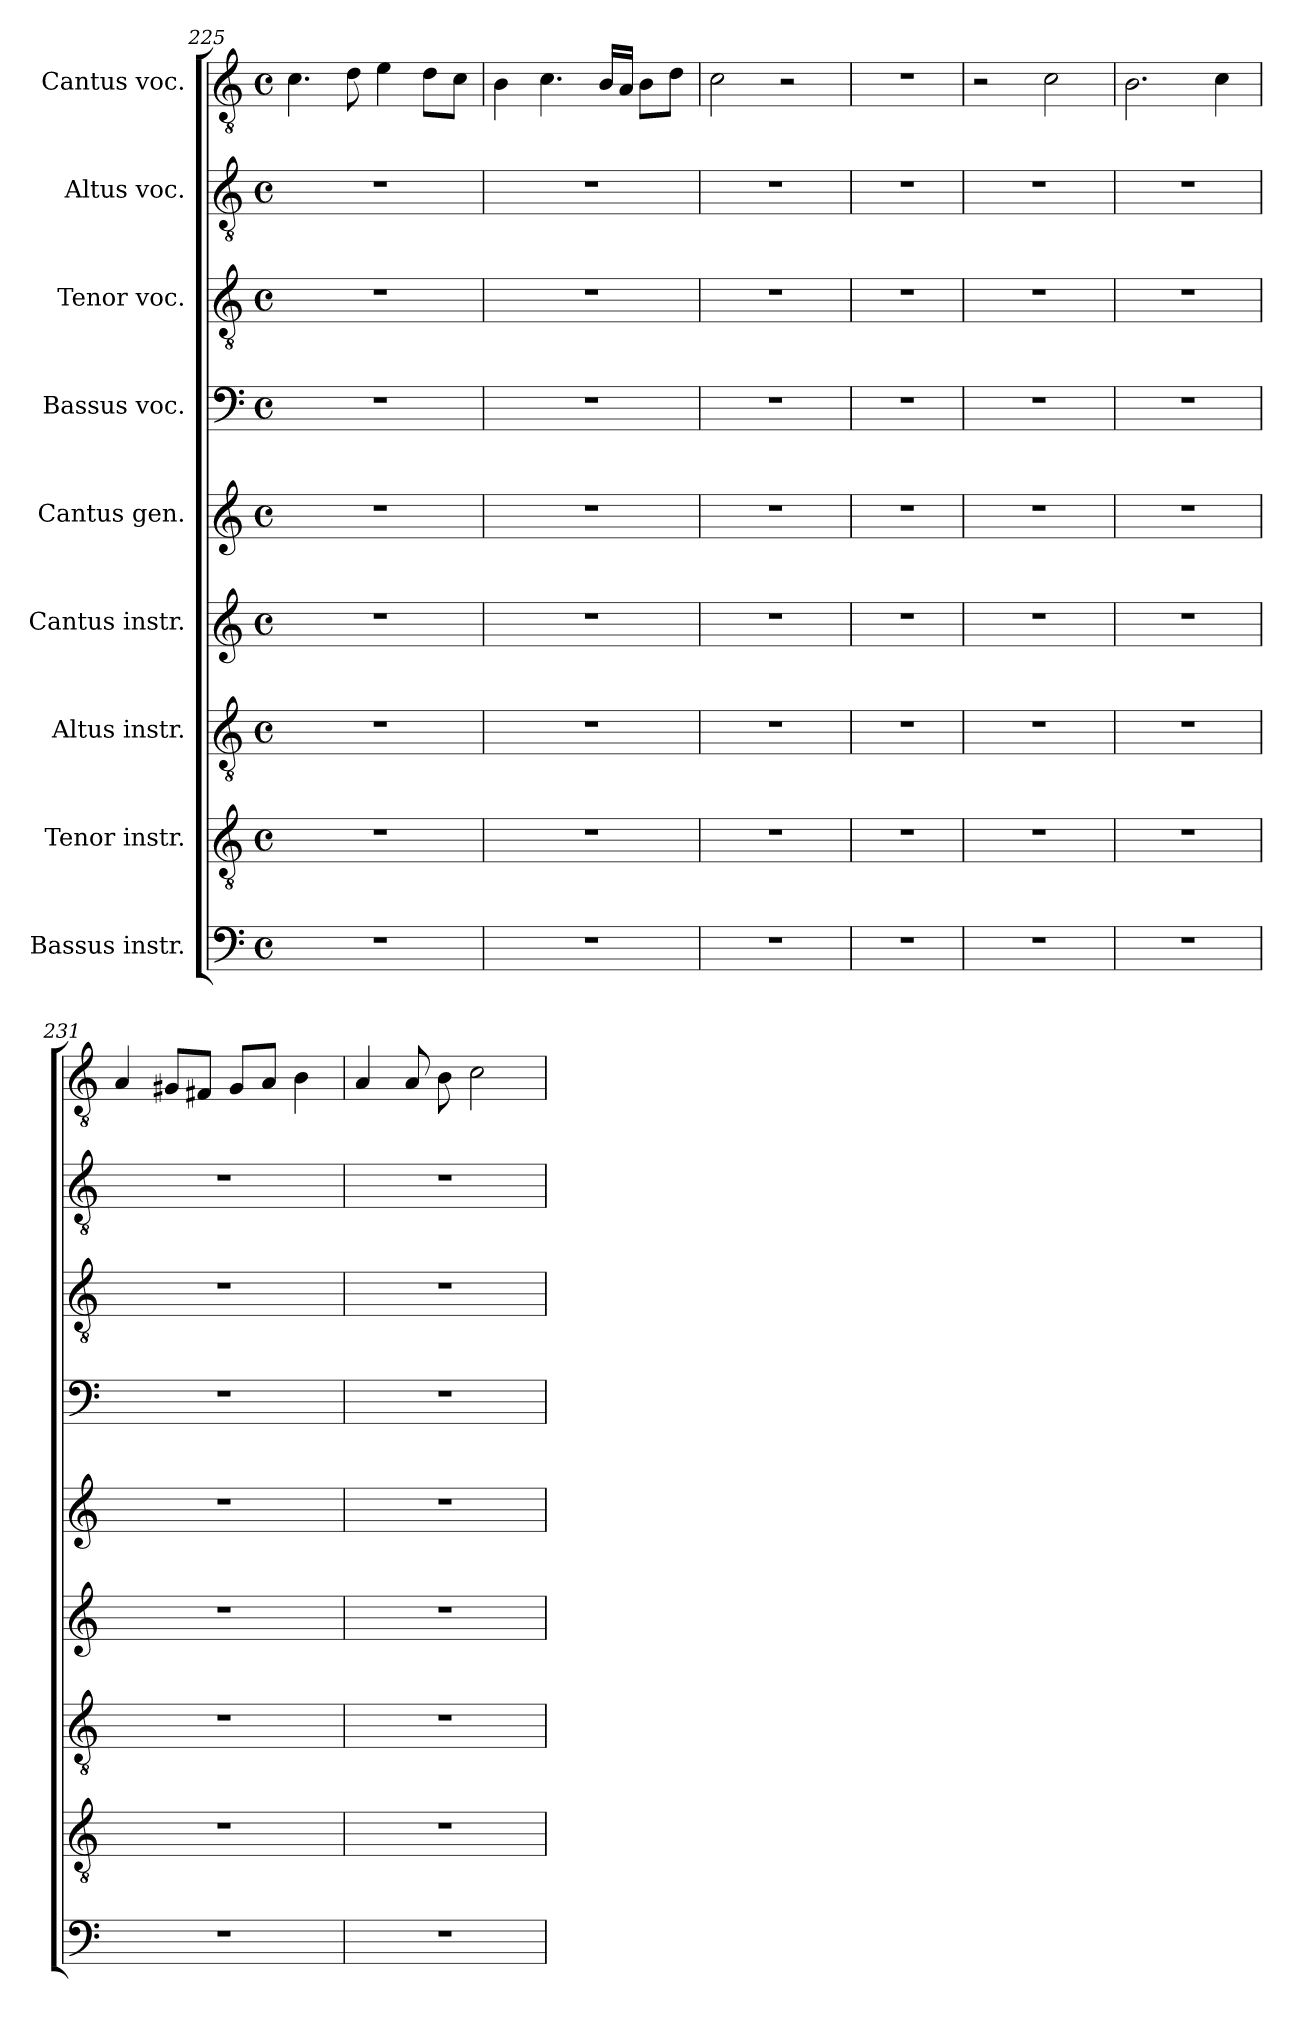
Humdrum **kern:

**kern	**kern	**kern	**kern	**kern	**kern	**kern	**kern	**kern
*part9	*part8	*part7	*part6	*part5	*part4	*part3	*part2	*part1
*staff9	*staff8	*staff7	*staff6	*staff5	*staff4	*staff3	*staff2	*staff1
*I"Bassus instr.	*I"Tenor instr.	*I"Altus instr.	*I"Cantus instr.	*I"Cantus gen.	*I"Bassus voc.	*I"Tenor voc.	*I"Altus voc.	*I"Cantus voc.
*clefF4	*clefGv2	*clefGv2	*clefG2	*clefG2	*clefF4	*clefGv2	*clefGv2	*clefGv2
*k[]	*k[]	*k[]	*k[]	*k[]	*k[]	*k[]	*k[]	*k[]
*C:	*C:	*C:	*C:	*C:	*C:	*C:	*C:	*C:
*M4/4	*M4/4	*M4/4	*M4/4	*M4/4	*M4/4	*M4/4	*M4/4	*M4/4
*met(c)	*met(c)	*met(c)	*met(c)	*met(c)	*met(c)	*met(c)	*met(c)	*met(c)
=225	=225	=225	=225	=225	=225	=225	=225	=225
1r	1r	1r	1r	1r	1r	1r	1r	4.c\
.	.	.	.	.	.	.	.	8d\
.	.	.	.	.	.	.	.	4e\
.	.	.	.	.	.	.	.	8d\L
.	.	.	.	.	.	.	.	8c\J
!!LO:LB:g=z
=226	=226	=226	=226	=226	=226	=226	=226	=226
1r	1r	1r	1r	1r	1r	1r	1r	4B\
.	.	.	.	.	.	.	.	4.c\
.	.	.	.	.	.	.	.	16B/LL
.	.	.	.	.	.	.	.	16A/JJ
.	.	.	.	.	.	.	.	8B\L
.	.	.	.	.	.	.	.	8d\J
=227	=227	=227	=227	=227	=227	=227	=227	=227
1r	1r	1r	1r	1r	1r	1r	1r	2c\
.	.	.	.	.	.	.	.	2r
=228	=228	=228	=228	=228	=228	=228	=228	=228
1r	1r	1r	1r	1r	1r	1r	1r	1r
=229	=229	=229	=229	=229	=229	=229	=229	=229
1r	1r	1r	1r	1r	1r	1r	1r	2r
.	.	.	.	.	.	.	.	2c\
!!LO:LB:g=z
=230	=230	=230	=230	=230	=230	=230	=230	=230
1r	1r	1r	1r	1r	1r	1r	1r	2.B\
.	.	.	.	.	.	.	.	4c\
=231	=231	=231	=231	=231	=231	=231	=231	=231
1r	1r	1r	1r	1r	1r	1r	1r	4A/
.	.	.	.	.	.	.	.	8G#X/L
.	.	.	.	.	.	.	.	8F#X/J
.	.	.	.	.	.	.	.	8G#/L
.	.	.	.	.	.	.	.	8A/J
.	.	.	.	.	.	.	.	4B\
=232	=232	=232	=232	=232	=232	=232	=232	=232
1r	1r	1r	1r	1r	1r	1r	1r	4A/
.	.	.	.	.	.	.	.	8A/
.	.	.	.	.	.	.	.	8B\
.	.	.	.	.	.	.	.	2c\
=	=	=	=	=	=	=	=	=
*-	*-	*-	*-	*-	*-	*-	*-	*-
